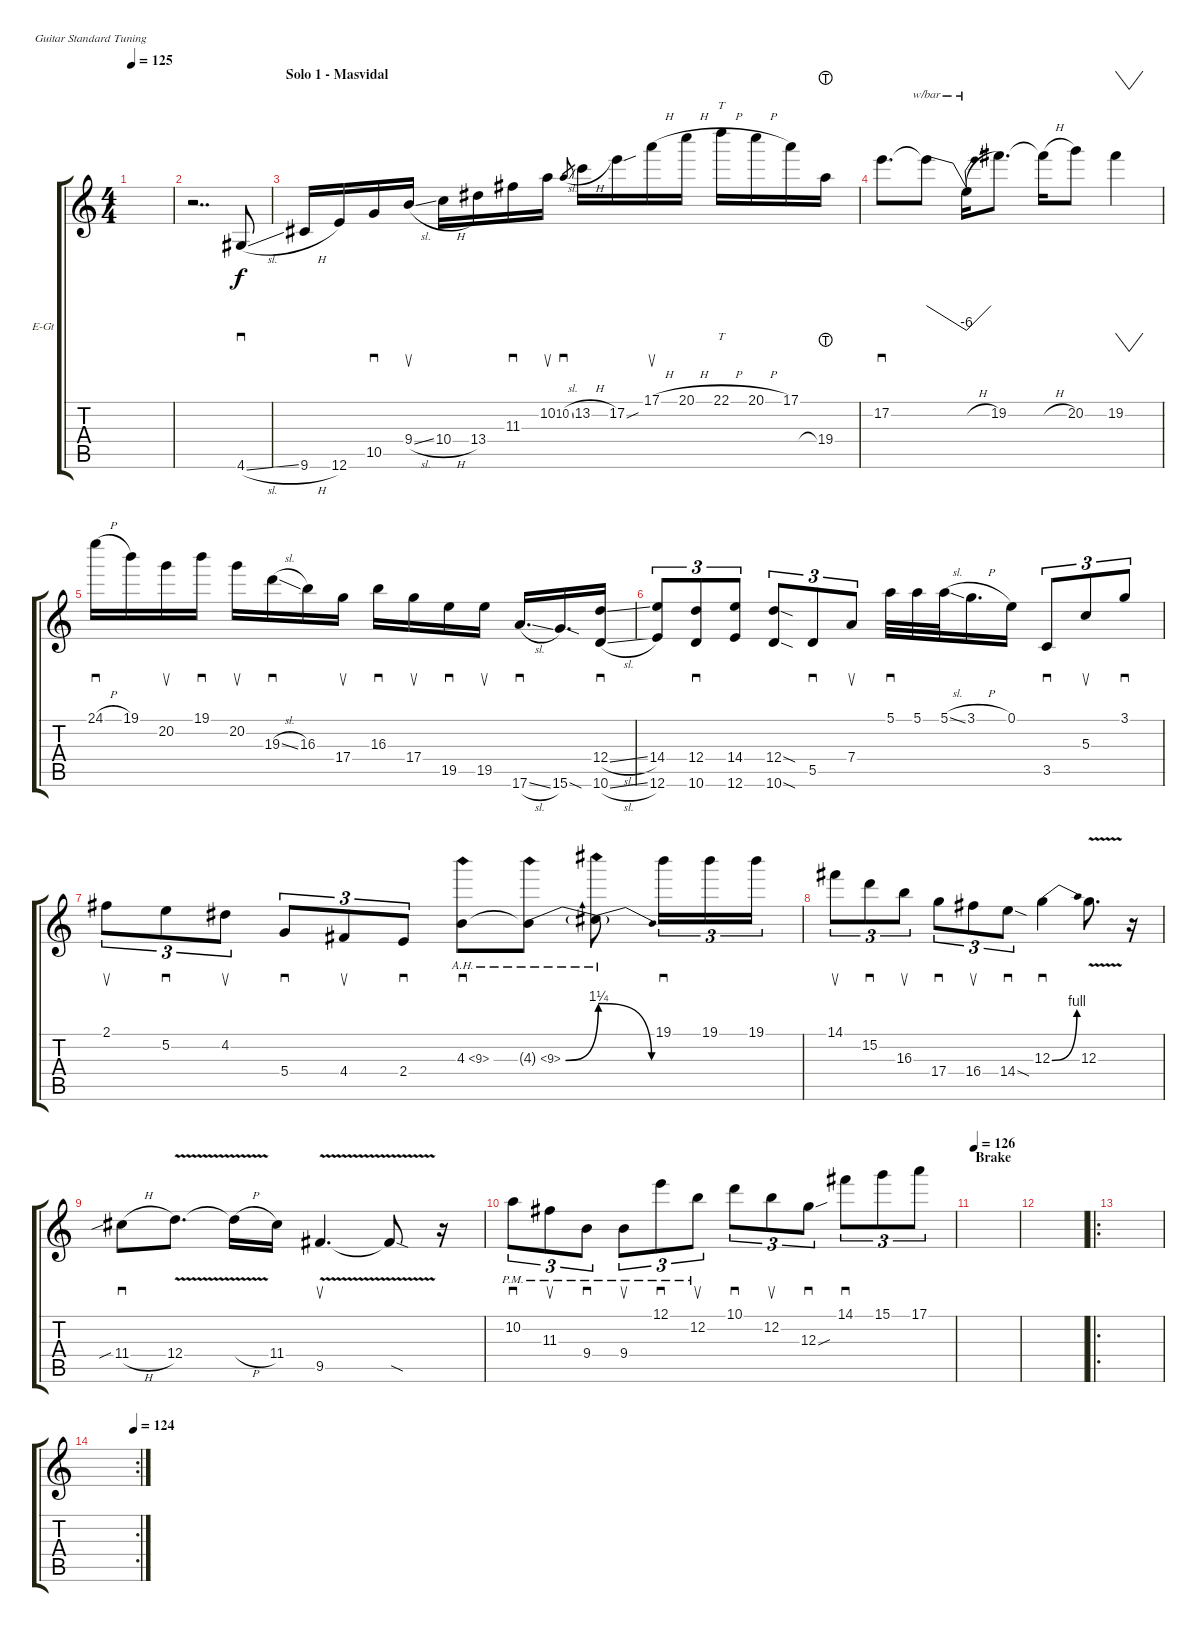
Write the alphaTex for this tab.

\bracketExtendMode groupsimilarinstruments
\firstSystemTrackNameOrientation horizontal
\otherSystemsTrackNameOrientation horizontal
\track ("Electric Guitar" "E-Gt") {instrument distortionguitar}
\staff {score tabs}
\tuning (E4 B3 G3 D3 A2 E2)
\ts (4 4)
\tempo 125
\clef g2
\ks c
|
r.2{dd} 4.6{sl}.8{sd} |
\section ("" "Solo 1 - Masvidal")
9.6{h}.16 12.6.16 10.5.16{sd} 9.4{sl}.16{su} 10.4{h}.16 13.4.16 11.3.16{sd} 10.2.16{su} 10.2{sl}.8{sd gr} 13.2{h}.16 17.2{sou}.16 17.1{h}.16{su} 20.1{h}.16 22.1{h}.16{tt} 20.1{h}.16 17.1.16 19.4{lht}.16 |
17.2.8{d sd} 17.2{t}.8{tbe (dive default 0 0 60 -24)} 17.2{h t}.16{tbe (dive default 0 -24 44.4 0)} 19.2.8{d} 19.2{h t}.16 20.2.8 19.2.4{vw} |
24.1{h}.16{sd} 19.1.16 20.2.16{su} 19.1.16{sd} 20.2.16{su} 19.3{sl}.16{sd} 16.3.16 17.4.16{su} 16.3.16{sd} 17.4.16{su} 19.5.16{sd} 19.5.16{su} 17.6{sl}.16{d sd} 15.6{sod}.16{d} (12.4{sl} 10.6{sl}).16{sd} |
(14.4 12.6).8{tu (3 2)} (12.4 10.6).8{sd tu (3 2)} (14.4 12.6).8{tu (3 2)} (12.4{sod} 10.6{sod}).8{tu (3 2)} 5.5.8{sd tu (3 2)} 7.4.8{su tu (3 2)} 5.1.32{sd} 5.1.32 5.1{sl}.32 3.1{h}.16{d} 0.1.16 3.5.8{sd tu (3 2)} 5.3.8{su tu (3 2)} 3.1.8{sd tu (3 2)} |
2.1.8{su tu (3 2)} 5.2.8{sd tu (3 2)} 4.2.8{su tu (3 2)} 5.4.8{sd tu (3 2)} 4.4.8{su tu (3 2)} 2.4.8{sd tu (3 2)} 4.3{ah 5}.8{sd} 4.3{be (bend 0 0 15.6 5) ah 5 t}.8 4.3{be (release 0 5 13.799999999999999 0) ah 5 t}.8 19.1.16{sd tu (3 2)} 19.1.16{tu (3 2)} 19.1.16{tu (3 2)} |
14.1.8{su tu (3 2)} 15.2.8{sd tu (3 2)} 16.3.8{su tu (3 2)} 17.4.8{sd tu (3 2)} 16.4.8{su tu (3 2)} 14.4{sod}.8{sd tu (3 2)} 12.3{be (bend 0 0 15 4)}.4{sd} 12.3{v}.8{d} r.16 |
11.4{sib h}.8{sd} 12.4{v}.8{d} 12.4{h t}.16 11.4.16 9.5{v}.4{d su} 9.5{sod t}.8 r.16 |
10.2{pm}.8{sd tu (3 2)} 11.3{pm}.8{su tu (3 2)} 9.4{pm}.8{sd tu (3 2)} 9.4{pm}.8{su tu (3 2)} 12.1{pm}.8{sd tu (3 2)} 12.2{pm}.8{su tu (3 2)} 10.1.8{sd tu (3 2)} 12.2.8{su tu (3 2)} 12.3{sou}.8{sd tu (3 2)} 14.1.8{sd tu (3 2)} 15.1.8{tu (3 2)} 17.1.8{tu (3 2)} |
\section ("" "Brake")
\tempo 126
|
|
\ro
|
\rc 2
\tempo (124 0.96875)
